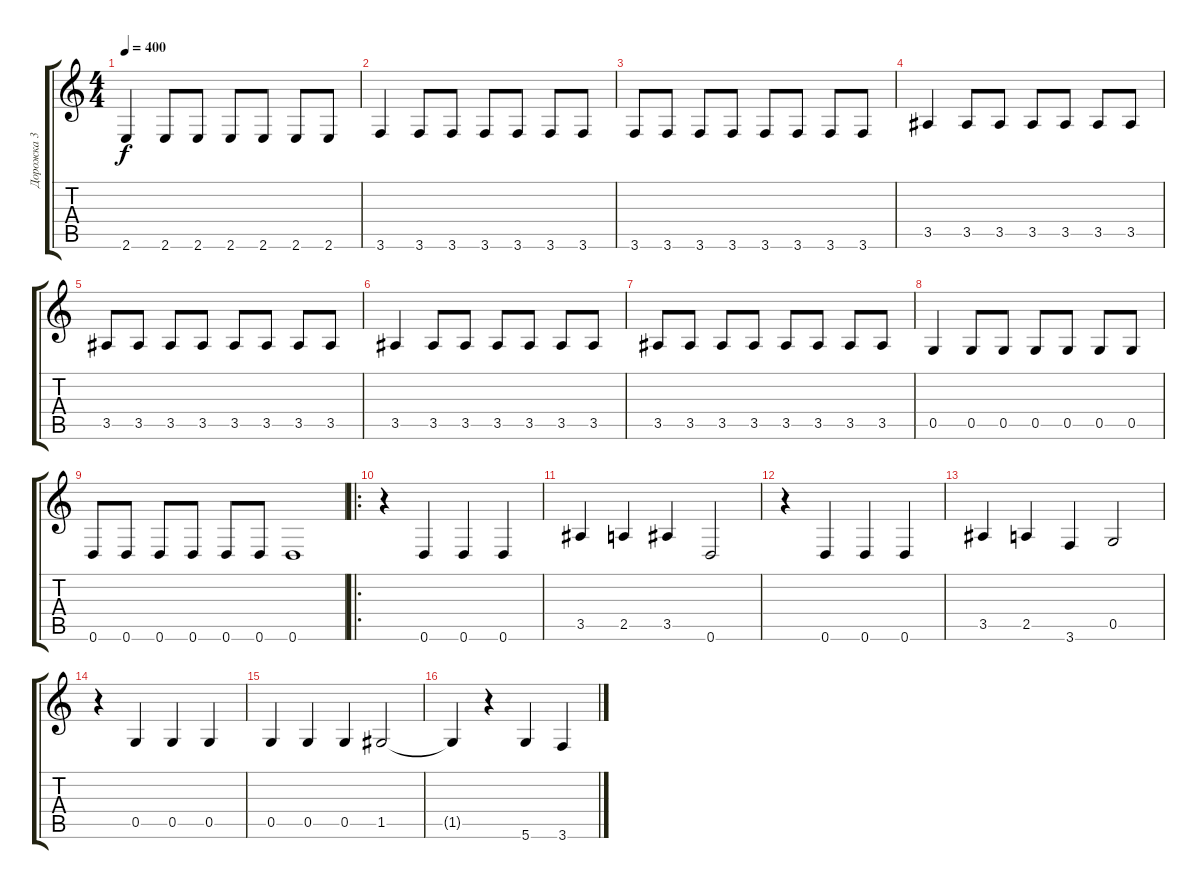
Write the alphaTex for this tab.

\track ("Дорожка 3" "Дорожка 3") {instrument electricbassfinger}
\staff {score tabs}
\tuning (D4 A3 F3 C3 G2 D2) {hide}
\ts (4 4)
\tempo 400
\clef g2
\ks c
2.6.4{dy f} 2.6.8 2.6.8 2.6.8 2.6.8 2.6.8 2.6.8 |
3.6.4 3.6.8 3.6.8 3.6.8 3.6.8 3.6.8 3.6.8 |
3.6.8 3.6.8 3.6.8 3.6.8 3.6.8 3.6.8 3.6.8 3.6.8 |
3.5.4 3.5.8 3.5.8 3.5.8 3.5.8 3.5.8 3.5.8 |
3.5.8 3.5.8 3.5.8 3.5.8 3.5.8 3.5.8 3.5.8 3.5.8 |
3.5.4 3.5.8 3.5.8 3.5.8 3.5.8 3.5.8 3.5.8 |
3.5.8 3.5.8 3.5.8 3.5.8 3.5.8 3.5.8 3.5.8 3.5.8 |
0.5.4 0.5.8 0.5.8 0.5.8 0.5.8 0.5.8 0.5.8 |
0.6.8 0.6.8 0.6.8 0.6.8 0.6.8 0.6.8 0.6.1 |
\ro
r.4 0.6.4 0.6.4 0.6.4 |
3.5.4 2.5.4 3.5.4 0.6.2 |
r.4 0.6.4 0.6.4 0.6.4 |
3.5.4 2.5.4 3.6.4 0.5.2 |
r.4 0.5.4 0.5.4 0.5.4 |
0.5.4 0.5.4 0.5.4 1.5.2 |
1.5{t}.4 r.4 5.6.4 3.6.4
